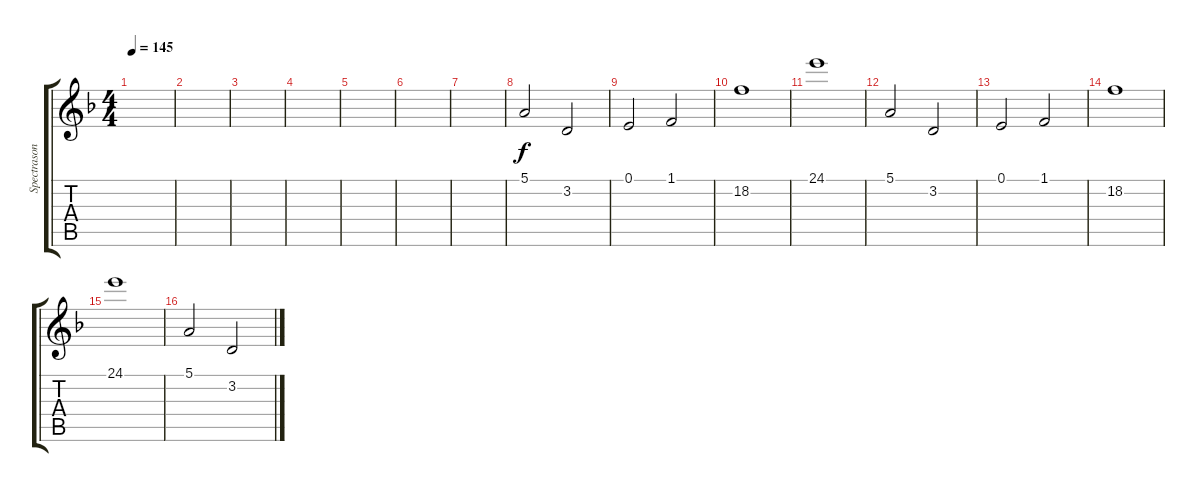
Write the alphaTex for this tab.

\track ("Spectrasonics Omnisphere" "Spectrason") {instrument tremolostrings}
\staff {score tabs}
\tuning (E4 B3 G3 D3 A2 E2) {hide}
\ts (4 4)
\tempo 145
\clef g2
\ks f
|
|
|
|
|
|
|
5.1.2 3.2.2 |
0.1.2 1.1.2 |
18.2.1 |
24.1.1 |
5.1.2 3.2.2 |
0.1.2 1.1.2 |
18.2.1 |
24.1.1 |
5.1.2 3.2.2
